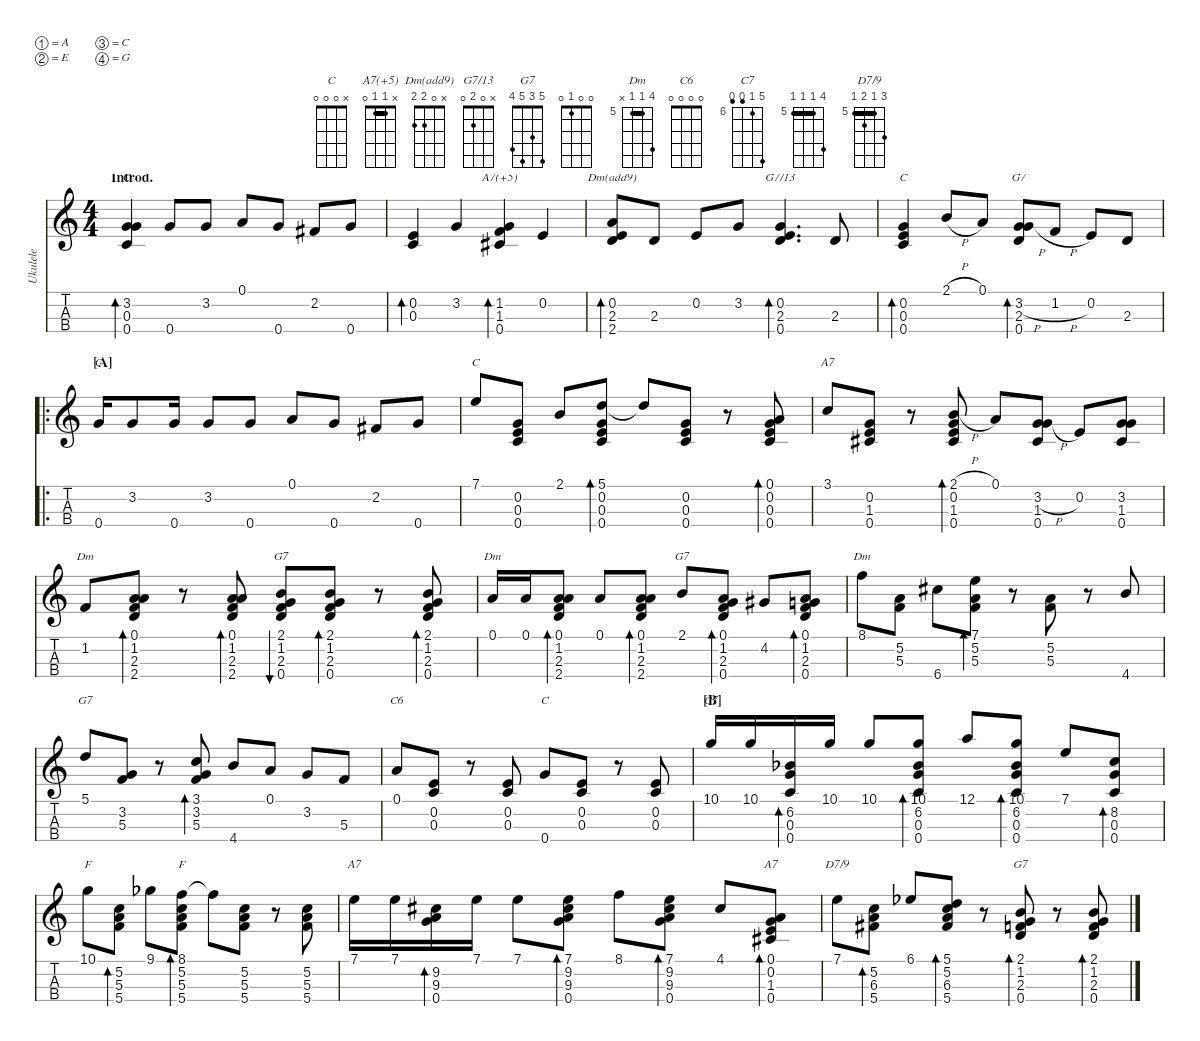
\defaultSystemsLayout 4
\hideDynamics
\bracketExtendMode nobrackets
\otherSystemsTrackNameOrientation horizontal
\defaultBarNumberDisplay Hide
\track ("Ukulele" "Ukulele") {instrument acousticguitarnylon}
\staff {score tabs}
\tuning (A4 E4 C4 G4)
\displaytranspose 0
\chord ("C" x 3 0 0) {showfingering false}
\chord ("A7(+5)" x 1 1 0) {showfingering false barre 1}
\chord ("Dm(add9)" x 0 2 2) {showfingering false}
\chord ("G7/13" x 0 2 0) {showfingering false}
\chord ("C" x 0 0 0) {showfingering false}
\chord ("G7" x 3 2 0) {showfingering false}
\chord ("C" x x x x)
\chord ("C" 7 6 6 6) {firstfret 7}
\chord ("A7" 3 0 1 0)
\chord ("Dm" 0 1 2 2)
\chord ("G7" 2 1 2 0)
\chord ("Dm" 8 5 5 x) {firstfret 5 barre 5}
\chord ("G7" 5 3 5 4)
\chord ("C6" 0 0 0 0)
\chord ("C" x 0 0 0)
\chord ("C7" 10 6 5 5) {firstfret 6}
\chord ("F" x 5 5 5) {firstfret 5 barre (5 5)}
\chord ("F" 8 5 5 5) {firstfret 5 showname false barre (5 5)}
\chord ("A7" 7 9 9 6) {firstfret 7}
\chord ("A7" 0 0 1 0) {showname false}
\chord ("D7/9" 7 5 6 5) {firstfret 5 barre 5}
\ts (4 4)
\section ("" "Introd.")
\tempo (100 hide)
\clef g2
\ks c
(0.4 3.2 0.3).4{bd 30 ch "C" dy mf instrument acousticguitarnylon beam Up} 0.4.8{beam Up} 3.2.8{beam Up} 0.1.8{beam Up} 0.4.8{beam Up} 2.2{acc #}.8{beam Up} 0.4.8{beam Up} |
(0.2 0.3).4{bd 30 beam Up} 3.2.4{beam Up} (1.3{acc #} 1.2 0.4).4{bd 30 ch "A7(+5)" beam Up} 0.2.4{beam Up} |
(2.3 0.2 2.4).8{bd 30 ch "Dm(add9)" beam Up} 2.3.8{beam Up} 0.2.8{beam Up} 3.2.8{beam Up} (2.3 0.2 0.4).4{d bd 30 ch "G7/13" beam Up} 2.3.8{beam Up} |
(0.3 0.2 0.4).4{bd 30 ch "C" beam Up} 2.1{h}.8{beam Up} 0.1.8{beam Up} (0.4 3.2{h} 2.3).8{bd 54 ch "G7" beam Up} 1.2{h}.8{beam Up} 0.2.8{beam Up} 2.3.8{beam Up} |
\ro
\section ("A" "")
0.4.16{ch "C" beam Up} 3.2.8{beam Up} 0.4.16{beam Up} 3.2.8{beam Up} 0.4.8{beam Up} 0.1.8{beam Up} 0.4.8{beam Up} 2.2{acc #}.8{beam Up} 0.4.8{beam Up} |
7.1.8{ch "C" beam Up} (0.3 0.2 0.4).8{beam Up} 2.1.8{beam Up} (5.1 0.4 0.2 0.3).8{bd 57 beam Up} 5.1{t}.8{beam Up} (0.3 0.2 0.4).8{beam Up} r.8{beam Up} (0.3 0.2 0.4 0.1).8{bd 58 beam Up} |
3.1.8{ch "A7" beam Up} (1.3{acc #} 0.2 0.4).8{beam Up} r.8{beam Up} (1.3{acc #} 0.2 0.4 2.1{h}).8{bd 30 beam Up} 0.1.8{beam Up} (0.4 3.2{h} 1.3{acc #}).8{beam Up} 0.2.8{beam Up} (0.4 3.2 1.3{acc #}).8{beam Up} |
1.2.8{ch "Dm" beam Up} (1.2 2.3 0.1 2.4).8{bd 55 beam Up} r.8{beam Up} (2.3 1.2 0.1 2.4).8{bd 56 beam Up} (0.4 2.1 1.2 2.3).8{bu 54 ch "G7" beam Up} (0.4 2.1 1.2 2.3).8{bd 53 beam Up} r.8{beam Up} (0.4 2.1 1.2 2.3).8{bd 52 beam Up} |
0.1.16{ch "Dm" beam Up} 0.1.16{beam Up} (0.1 2.4 1.2 2.3).8{bd 51 beam Up} 0.1.8{beam Up} (0.1 2.4 1.2 2.3).8{bd 51 beam Up} 2.1.8{ch "G7" beam Up} (0.1 0.4 1.2 2.3).8{bd 51 beam Up} 4.2{acc #}.8{beam Up} (0.1 1.2 2.3 0.4).8{bd 51 beam Up} |
8.1.8{ch "Dm" beam Down} (5.2 5.3).8{beam Down} 6.4{acc #}.8{beam Down} (5.2 5.3 7.1).8{bd 51 beam Down} r.8{beam Down} (5.2 5.3).8{beam Up} r.8{beam Up} 4.4.8{beam Up} |
5.1.8{ch "G7" beam Up} (5.3 3.2).8{beam Up} r.8{beam Up} (3.2 5.3 3.1).8{bd 51 beam Up} 4.4.8{beam Up} 0.1.8{beam Up} 3.2.8{beam Up} 5.3.8{beam Up} |
0.1.8{ch "C6" beam Up} (0.2 0.3).8{beam Up} r.8{beam Up} (0.2 0.3).8{beam Up} 0.4.8{ch "C" beam Up} (0.2 0.3).8{beam Up} r.8{beam Up} (0.2 0.3).8{beam Up} |
\section ("B" "")
10.1.16{ch "C7" beam Up} 10.1.16{beam Up} (0.3 0.4 6.2{acc b}).16{bd 50 beam Up} 10.1.16{beam Up} 10.1.8{beam Up} (0.3 0.4 6.2{acc b} 10.1).8{bd 51 beam Up} 12.1.8{beam Up} (0.3 0.4 6.2{acc b} 10.1).8{bd 51 beam Up} 7.1.8{beam Up} (0.3 0.4 8.2).8{bd 30 beam Up} |
10.1.8{ch "F" beam Down} (5.3 5.2 5.4).8{bd 30 beam Down} 9.1{acc b}.8{beam Down} (8.1 5.4 5.2 5.3).8{bd 49 ch "F" beam Down} 8.1{t}.8{beam Down} (5.4 5.2 5.3).8{beam Down} r.8{beam Down} (5.4 5.2 5.3).8{beam Up} |
7.1.16{ch "A7" beam Down} 7.1.16{beam Down} (9.3 0.4 9.2{acc #}).16{bd 50 beam Down} 7.1.16{beam Down} 7.1.8{beam Down} (9.3 0.4 9.2{acc #} 7.1).8{bd 51 beam Down} 8.1.8{beam Down} (9.3 0.4 9.2{acc #} 7.1).8{bd 51 beam Down} 4.1{acc #}.8{beam Up} (1.3{acc #} 0.2 0.4 0.1).8{bd 48 ch "A7" beam Up} |
7.1.8{ch "D7/9" beam Down} (6.3{acc #} 5.4 5.2).8{bd 30 beam Down} 6.1{acc b}.8{beam Up} (5.1 5.2 6.3{acc #} 5.4).8{bd 47 beam Up} r.8{beam Up} (2.3 1.2 2.1 0.4).8{bd 47 ch "G7" beam Up} r.8{beam Up} (2.3 1.2 2.1 0.4).8{bd 47 beam Up}
